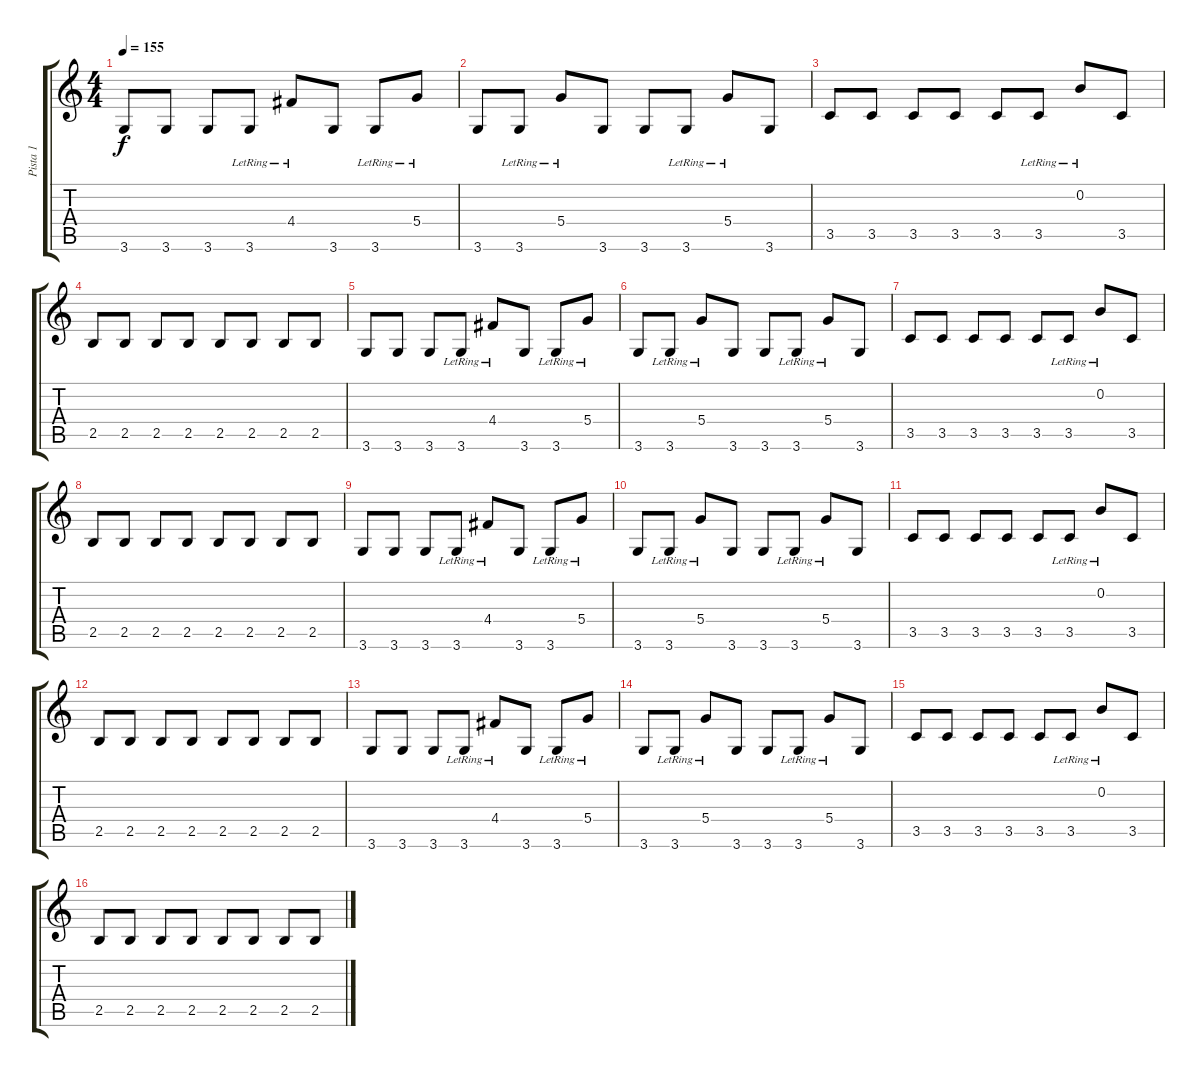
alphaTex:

\track ("Pista 1" "Pista 1") {instrument electricguitarclean}
\staff {score tabs}
\tuning (E4 B3 G3 D3 A2 E2) {hide}
\ts (4 4)
\tempo 155
\clef g2
\ks c
3.6.8{dy f} 3.6.8 3.6.8 3.6{lr}.8 4.4{lr}.8 3.6.8 3.6{lr}.8 5.4{lr}.8 |
3.6.8 3.6{lr}.8 5.4{lr}.8 3.6.8 3.6.8 3.6{lr}.8 5.4{lr}.8 3.6.8 |
3.5.8 3.5.8 3.5.8 3.5.8 3.5.8 3.5{lr}.8 0.2{lr}.8 3.5.8 |
2.5.8 2.5.8 2.5.8 2.5.8 2.5.8 2.5.8 2.5.8 2.5.8 |
3.6.8 3.6.8 3.6.8 3.6{lr}.8 4.4{lr}.8 3.6.8 3.6{lr}.8 5.4{lr}.8 |
3.6.8 3.6{lr}.8 5.4{lr}.8 3.6.8 3.6.8 3.6{lr}.8 5.4{lr}.8 3.6.8 |
3.5.8 3.5.8 3.5.8 3.5.8 3.5.8 3.5{lr}.8 0.2{lr}.8 3.5.8 |
2.5.8 2.5.8 2.5.8 2.5.8 2.5.8 2.5.8 2.5.8 2.5.8 |
3.6.8 3.6.8 3.6.8 3.6{lr}.8 4.4{lr}.8 3.6.8 3.6{lr}.8 5.4{lr}.8 |
3.6.8 3.6{lr}.8 5.4{lr}.8 3.6.8 3.6.8 3.6{lr}.8 5.4{lr}.8 3.6.8 |
3.5.8 3.5.8 3.5.8 3.5.8 3.5.8 3.5{lr}.8 0.2{lr}.8 3.5.8 |
2.5.8 2.5.8 2.5.8 2.5.8 2.5.8 2.5.8 2.5.8 2.5.8 |
3.6.8 3.6.8 3.6.8 3.6{lr}.8 4.4{lr}.8 3.6.8 3.6{lr}.8 5.4{lr}.8 |
3.6.8 3.6{lr}.8 5.4{lr}.8 3.6.8 3.6.8 3.6{lr}.8 5.4{lr}.8 3.6.8 |
3.5.8 3.5.8 3.5.8 3.5.8 3.5.8 3.5{lr}.8 0.2{lr}.8 3.5.8 |
2.5.8 2.5.8 2.5.8 2.5.8 2.5.8 2.5.8 2.5.8 2.5.8
